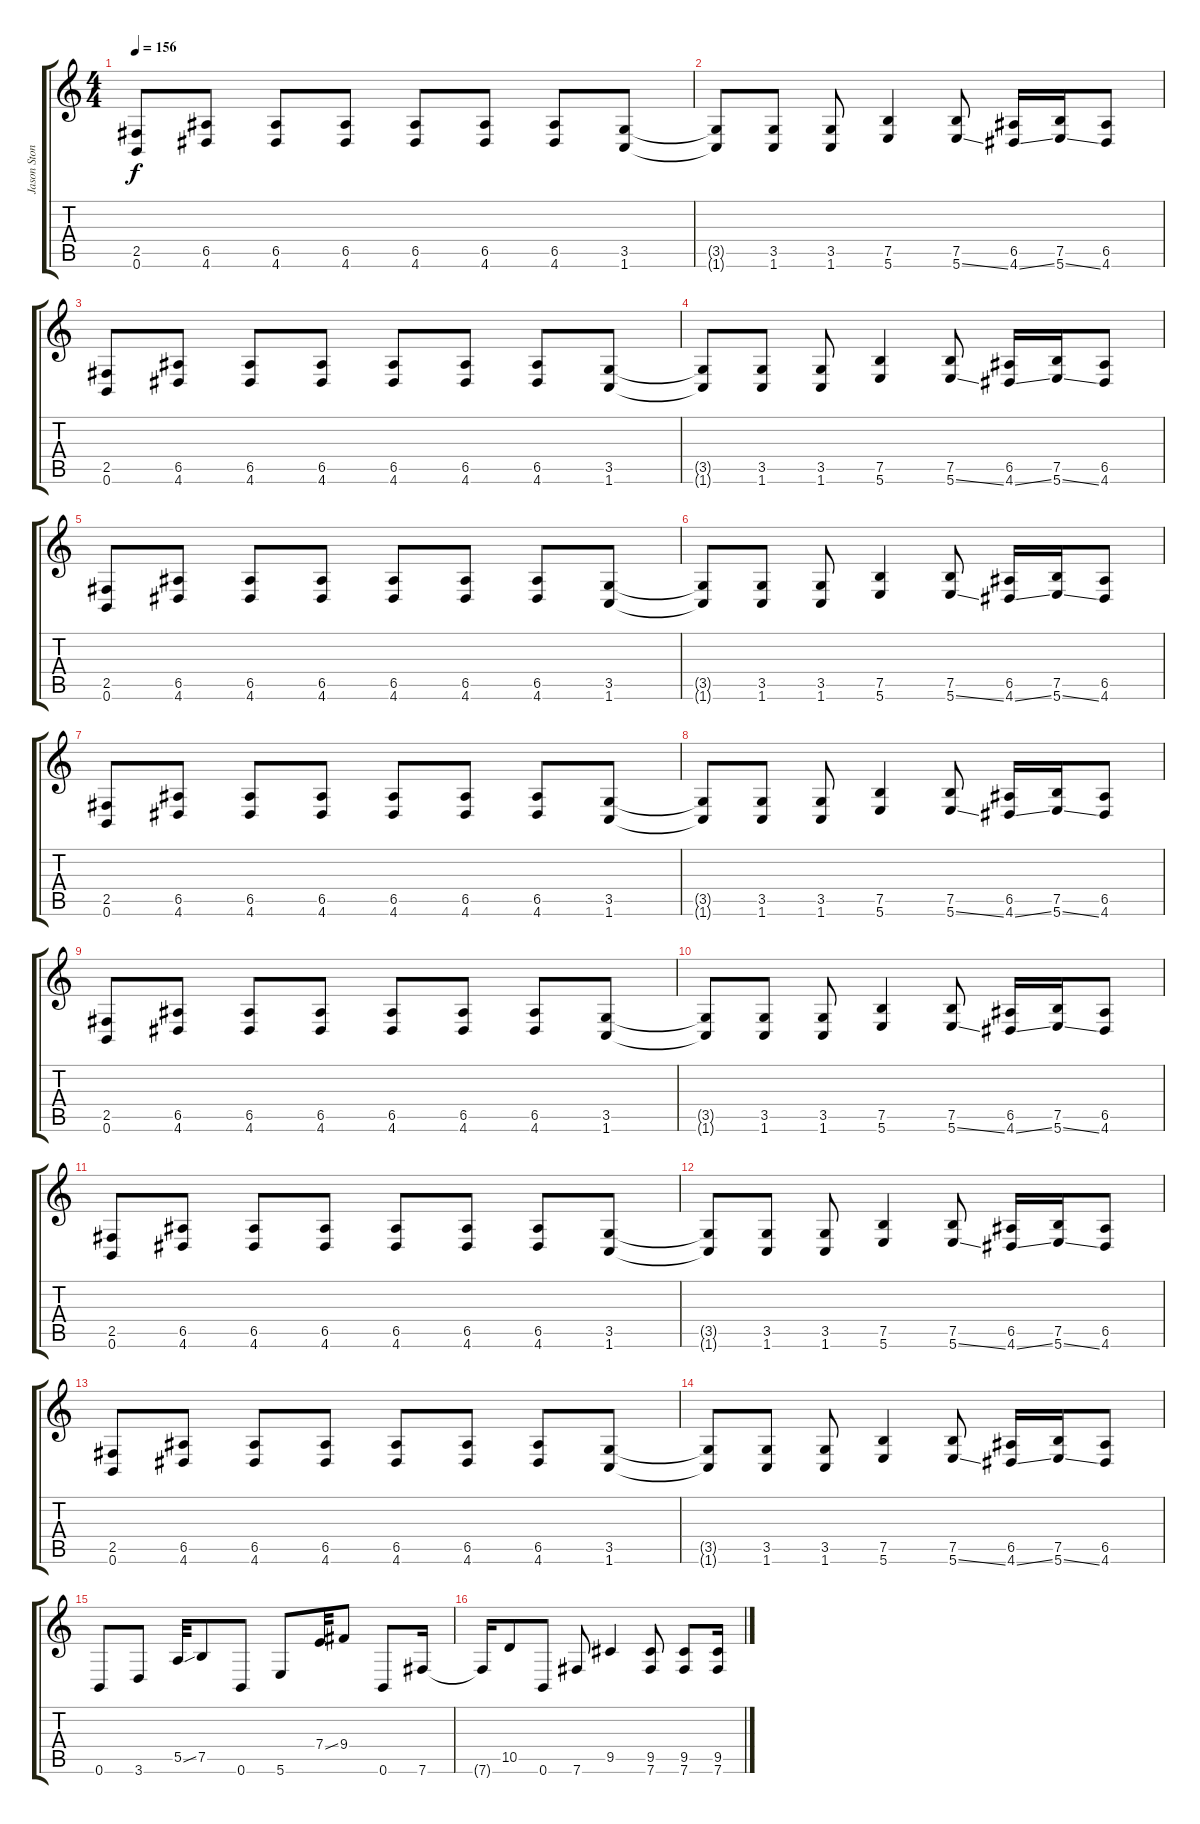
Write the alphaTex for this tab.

\track ("Jason Stone" "Jason Ston") {instrument distortionguitar}
\staff {score tabs}
\tuning (B3 Gb3 D3 A2 E2 B1) {hide}
\ts (4 4)
\tempo 156
\clef g2
\ks c
(2.5 0.6).8{dy f} (6.5 4.6).8 (6.5 4.6).8 (6.5 4.6).8 (6.5 4.6).8 (6.5 4.6).8 (6.5 4.6).8 (3.5 1.6).8 |
(3.5{t} 1.6{t}).8 (3.5 1.6).8 (3.5 1.6).8 (7.5 5.6).4 (7.5 5.6{ss}).8 (6.5 4.6{ss}).16 (7.5 5.6{ss}).16 (6.5 4.6).8 |
(2.5 0.6).8 (6.5 4.6).8 (6.5 4.6).8 (6.5 4.6).8 (6.5 4.6).8 (6.5 4.6).8 (6.5 4.6).8 (3.5 1.6).8 |
(3.5{t} 1.6{t}).8 (3.5 1.6).8 (3.5 1.6).8 (7.5 5.6).4 (7.5 5.6{ss}).8 (6.5 4.6{ss}).16 (7.5 5.6{ss}).16 (6.5 4.6).8 |
(2.5 0.6).8 (6.5 4.6).8 (6.5 4.6).8 (6.5 4.6).8 (6.5 4.6).8 (6.5 4.6).8 (6.5 4.6).8 (3.5 1.6).8 |
(3.5{t} 1.6{t}).8 (3.5 1.6).8 (3.5 1.6).8 (7.5 5.6).4 (7.5 5.6{ss}).8 (6.5 4.6{ss}).16 (7.5 5.6{ss}).16 (6.5 4.6).8 |
(2.5 0.6).8 (6.5 4.6).8 (6.5 4.6).8 (6.5 4.6).8 (6.5 4.6).8 (6.5 4.6).8 (6.5 4.6).8 (3.5 1.6).8 |
(3.5{t} 1.6{t}).8 (3.5 1.6).8 (3.5 1.6).8 (7.5 5.6).4 (7.5 5.6{ss}).8 (6.5 4.6{ss}).16 (7.5 5.6{ss}).16 (6.5 4.6).8 |
(2.5 0.6).8 (6.5 4.6).8 (6.5 4.6).8 (6.5 4.6).8 (6.5 4.6).8 (6.5 4.6).8 (6.5 4.6).8 (3.5 1.6).8 |
(3.5{t} 1.6{t}).8 (3.5 1.6).8 (3.5 1.6).8 (7.5 5.6).4 (7.5 5.6{ss}).8 (6.5 4.6{ss}).16 (7.5 5.6{ss}).16 (6.5 4.6).8 |
(2.5 0.6).8 (6.5 4.6).8 (6.5 4.6).8 (6.5 4.6).8 (6.5 4.6).8 (6.5 4.6).8 (6.5 4.6).8 (3.5 1.6).8 |
(3.5{t} 1.6{t}).8 (3.5 1.6).8 (3.5 1.6).8 (7.5 5.6).4 (7.5 5.6{ss}).8 (6.5 4.6{ss}).16 (7.5 5.6{ss}).16 (6.5 4.6).8 |
(2.5 0.6).8 (6.5 4.6).8 (6.5 4.6).8 (6.5 4.6).8 (6.5 4.6).8 (6.5 4.6).8 (6.5 4.6).8 (3.5 1.6).8 |
(3.5{t} 1.6{t}).8 (3.5 1.6).8 (3.5 1.6).8 (7.5 5.6).4 (7.5 5.6{ss}).8 (6.5 4.6{ss}).16 (7.5 5.6{ss}).16 (6.5 4.6).8 |
0.6.8 3.6.8 5.5{ss}.32 7.5.8 0.6.8 5.6.8 7.4{ss}.32 9.4.8 0.6.8 7.6.16 |
7.6{t}.16 10.5.8 0.6.8 7.6.8 9.5.4 (9.5 7.6).8 (9.5 7.6).8 (9.5 7.6).16
